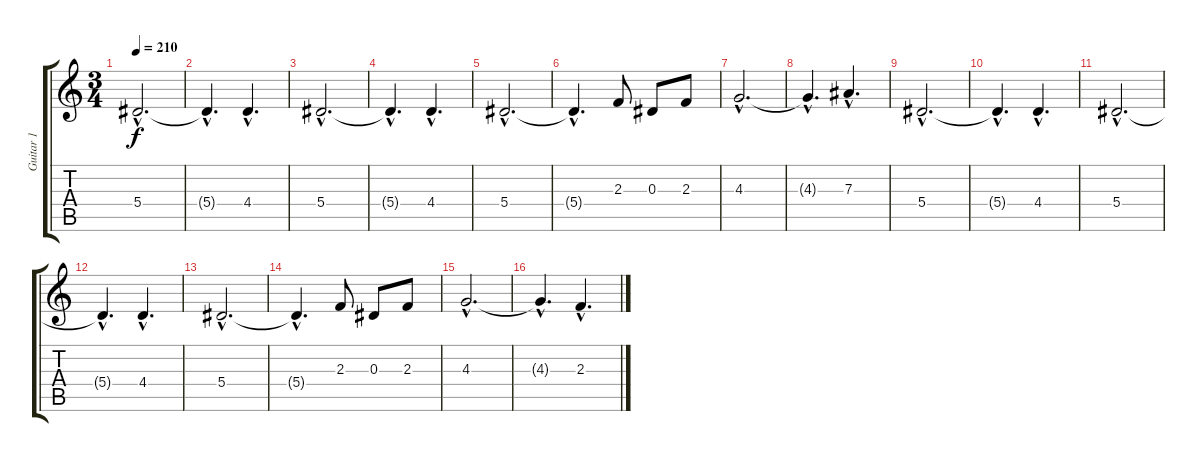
\track ("Guitar 1" "Guitar 1") {instrument distortionguitar}
\staff {score tabs}
\tuning (C4 G3 Eb3 Bb2 F2 C2) {hide}
\ts (3 4)
\tempo 210
\clef g2
\ks c
5.4{hac}.2{d dy f} |
5.4{hac t}.4{d} 4.4{hac}.4{d} |
5.4{hac}.2{d} |
5.4{hac t}.4{d} 4.4{hac}.4{d} |
5.4{hac}.2{d} |
5.4{hac t}.4{d} 2.3.8 0.3.8 2.3.8 |
4.3{hac}.2{d} |
4.3{hac t}.4{d} 7.3{hac}.4{d} |
5.4{hac}.2{d} |
5.4{hac t}.4{d} 4.4{hac}.4{d} |
5.4{hac}.2{d} |
5.4{hac t}.4{d} 4.4{hac}.4{d} |
5.4{hac}.2{d} |
5.4{hac t}.4{d} 2.3.8 0.3.8 2.3.8 |
4.3{hac}.2{d} |
4.3{hac t}.4{d} 2.3{hac}.4{d}
